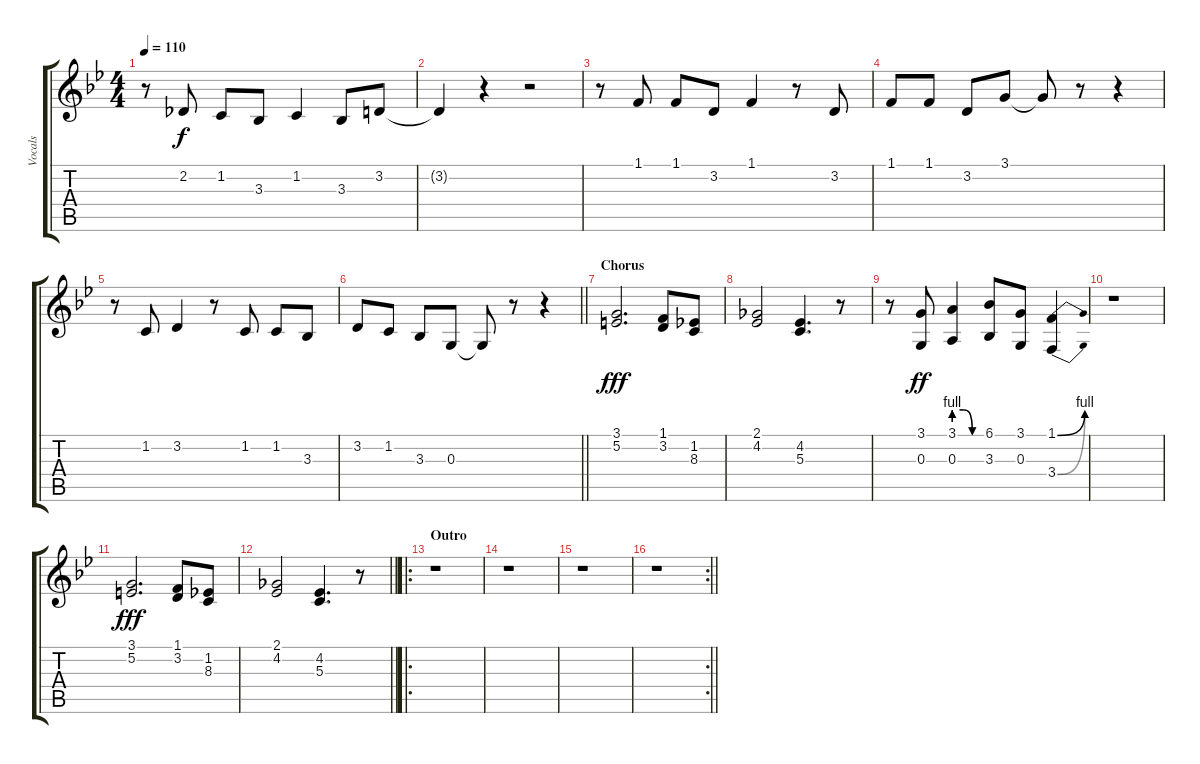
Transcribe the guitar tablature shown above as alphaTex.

\track ("Vocals" "Vocals") {instrument lead2sawtooth}
\staff {score tabs}
\tuning (E4 B3 G3 D3 A2 E2) {hide}
\ts (4 4)
\tempo 110
\clef g2
\ks bb
r.8{dy mf} 2.2.8{dy f} 1.2.8 3.3.8 1.2.4 3.3.8 3.2.8 |
3.2{t}.4 r.4 r.2 |
r.8 1.1.8 1.1.8 3.2.8 1.1.4 r.8 3.2.8 |
1.1.8 1.1.8 3.2.8 3.1.8 3.1{t}.8 r.8 r.4 |
r.8 1.2.8 3.2.4 r.8 1.2.8 1.2.8 3.3.8 |
\barLineRight lightlight
3.2.8 1.2.8 3.3.8 0.3.8 0.3{t}.8 r.8 r.4 |
\section ("" "Chorus")
(3.1 5.2).2{d dy fff} (1.1 3.2).8 (1.2 8.3).8 |
(2.1 4.2).2 (4.2 5.3).4{d} r.8 |
r.8 (3.1 0.3).8{dy ff} (3.1{be (custom 0 4 20 4 40 0 60 0)} 0.3{be (custom 0 4 20 4 40 0 60 0)}).4 (6.1 3.3).8 (3.1 0.3).8 (1.1{be (bend 0 0 60 4)} 3.4{be (bend 0 0 60 4)}).4 |
r.1 |
(3.1 5.2).2{d dy fff} (1.1 3.2).8 (1.2 8.3).8 |
\barLineRight lightlight
(2.1 4.2).2 (4.2 5.3).4{d} r.8 |
\ro
\section ("" "Outro")
r.1 |
r.1 |
r.1 |
\rc 2
\barLineRight lightlight
r.1
